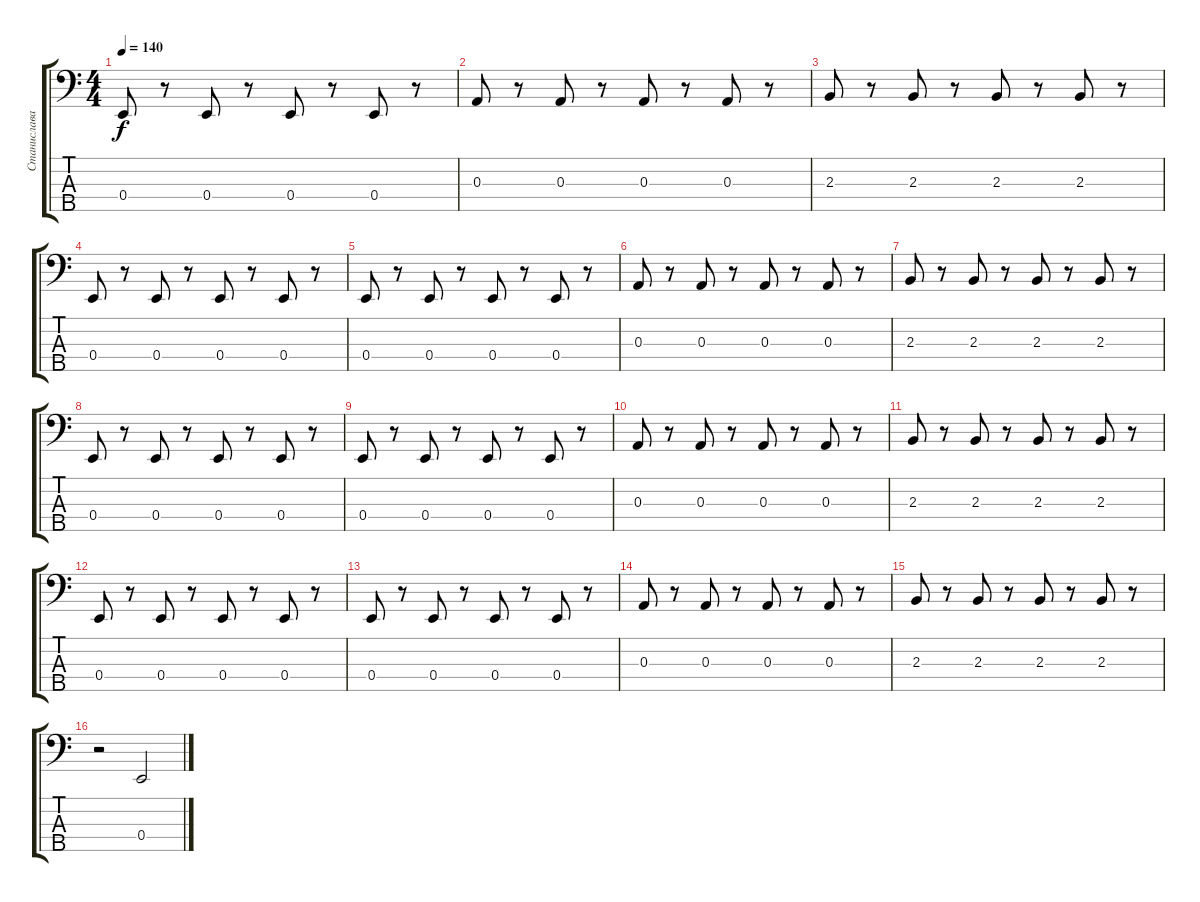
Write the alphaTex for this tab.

\track ("Станислава Матвеева (бас-гитара)" "Станислава") {instrument electricbassfinger}
\staff {score tabs}
\tuning (G2 D2 A1 E1 B0) {hide}
\ts (4 4)
\tempo 140
\clef f4
\ks c
0.4.8{dy f} r.8 0.4.8 r.8 0.4.8 r.8 0.4.8 r.8 |
0.3.8 r.8 0.3.8 r.8 0.3.8 r.8 0.3.8 r.8 |
2.3.8 r.8 2.3.8 r.8 2.3.8 r.8 2.3.8 r.8 |
0.4.8 r.8 0.4.8 r.8 0.4.8 r.8 0.4.8 r.8 |
0.4.8 r.8 0.4.8 r.8 0.4.8 r.8 0.4.8 r.8 |
0.3.8 r.8 0.3.8 r.8 0.3.8 r.8 0.3.8 r.8 |
2.3.8 r.8 2.3.8 r.8 2.3.8 r.8 2.3.8 r.8 |
0.4.8 r.8 0.4.8 r.8 0.4.8 r.8 0.4.8 r.8 |
0.4.8 r.8 0.4.8 r.8 0.4.8 r.8 0.4.8 r.8 |
0.3.8 r.8 0.3.8 r.8 0.3.8 r.8 0.3.8 r.8 |
2.3.8 r.8 2.3.8 r.8 2.3.8 r.8 2.3.8 r.8 |
0.4.8 r.8 0.4.8 r.8 0.4.8 r.8 0.4.8 r.8 |
0.4.8 r.8 0.4.8 r.8 0.4.8 r.8 0.4.8 r.8 |
0.3.8 r.8 0.3.8 r.8 0.3.8 r.8 0.3.8 r.8 |
2.3.8 r.8 2.3.8 r.8 2.3.8 r.8 2.3.8 r.8 |
r.2 0.4.2
